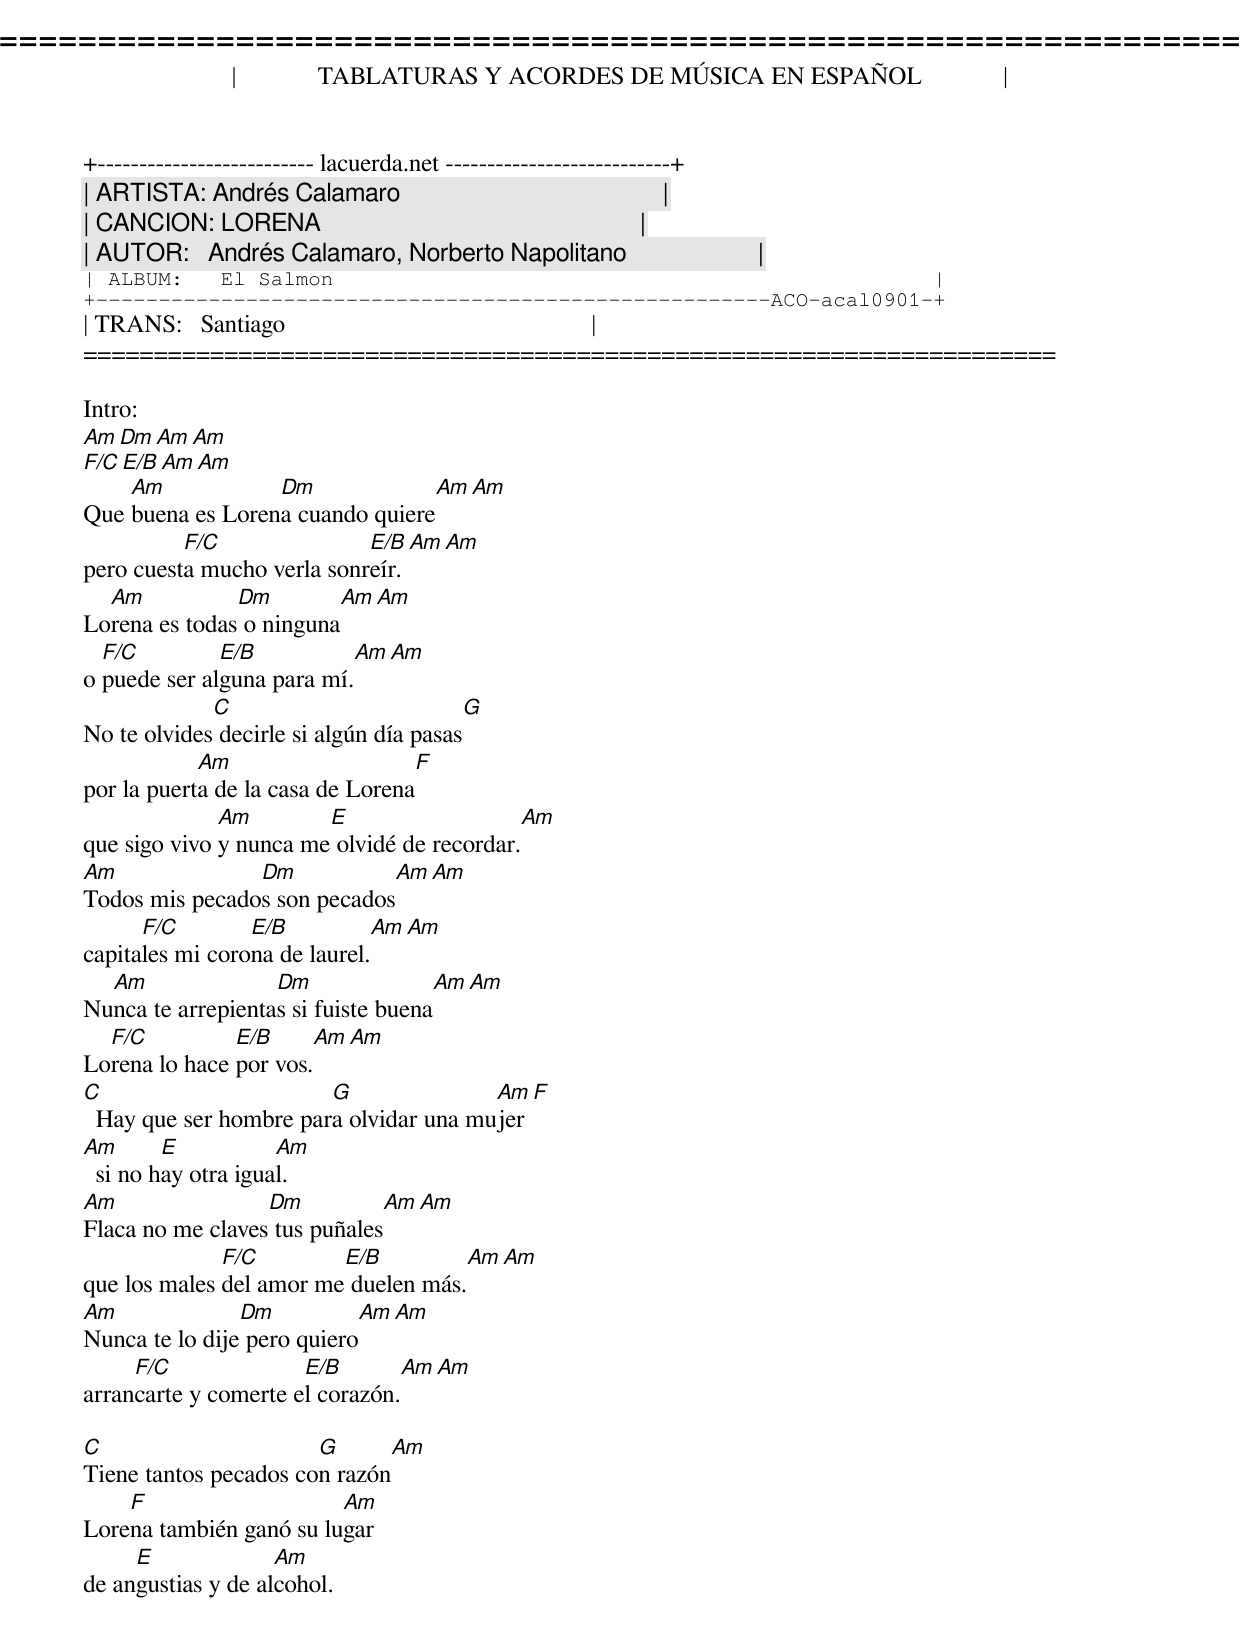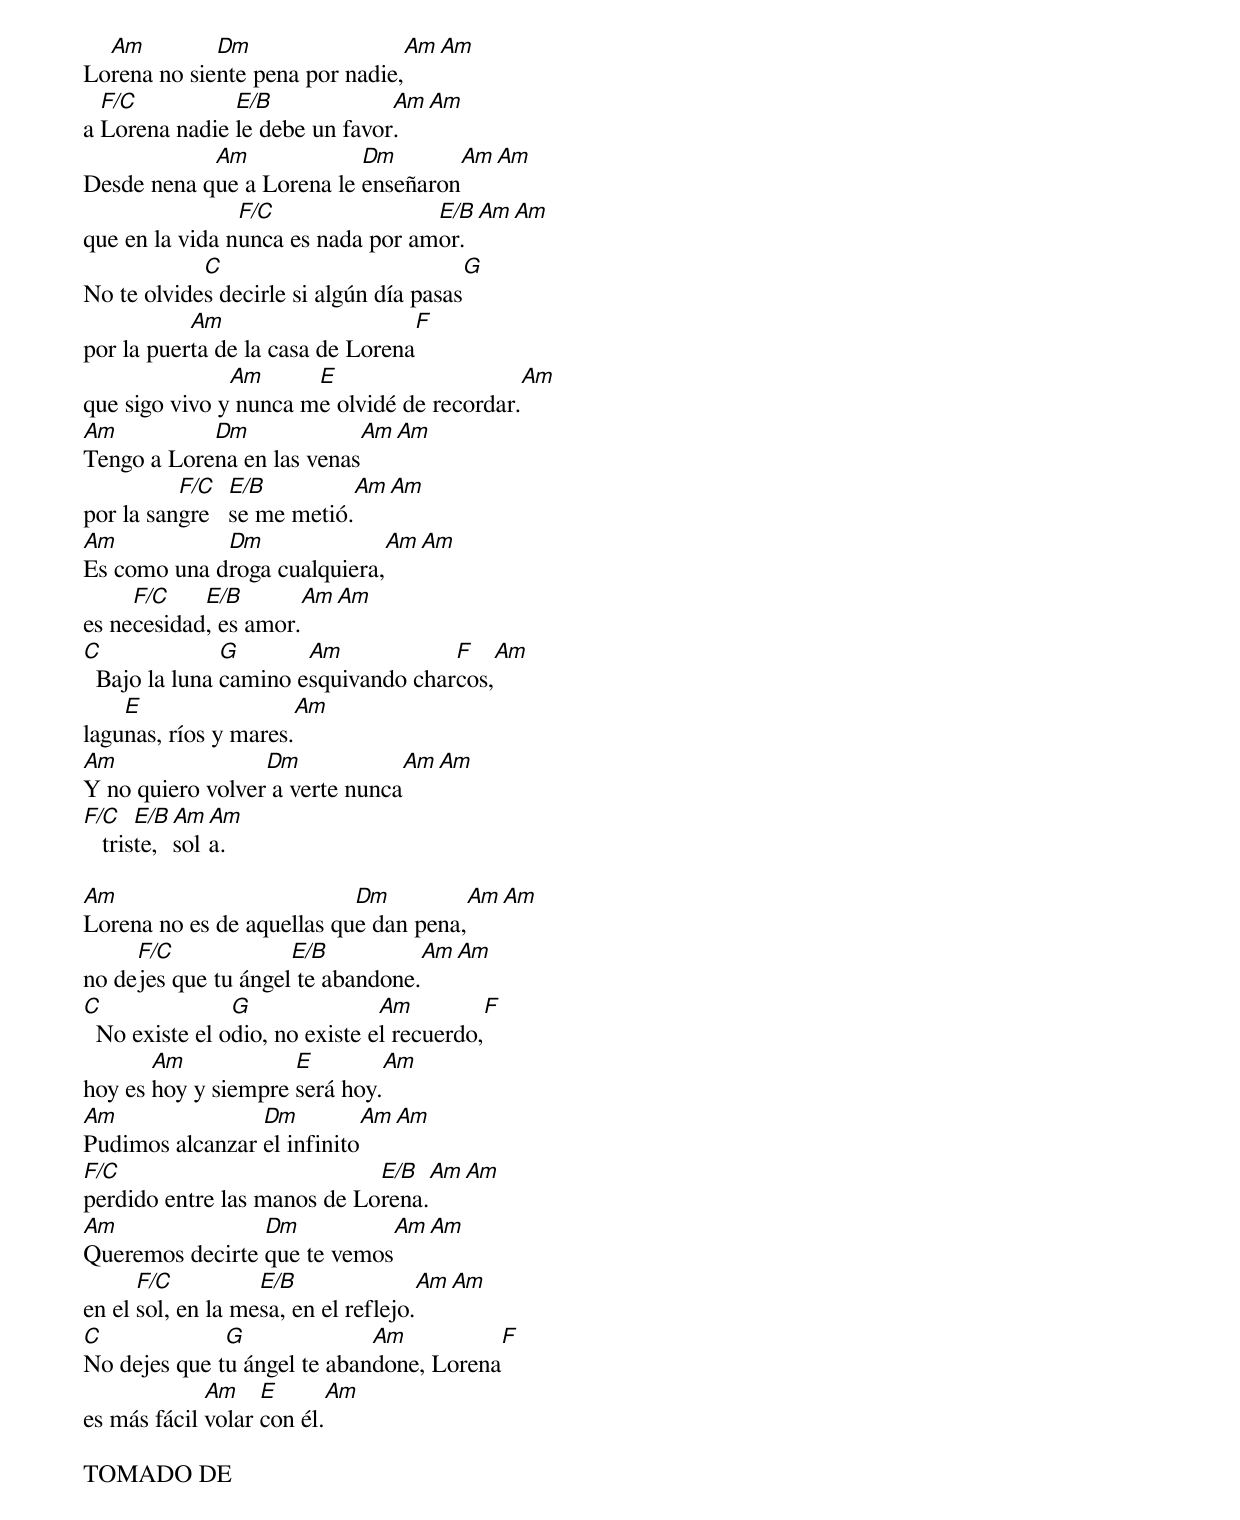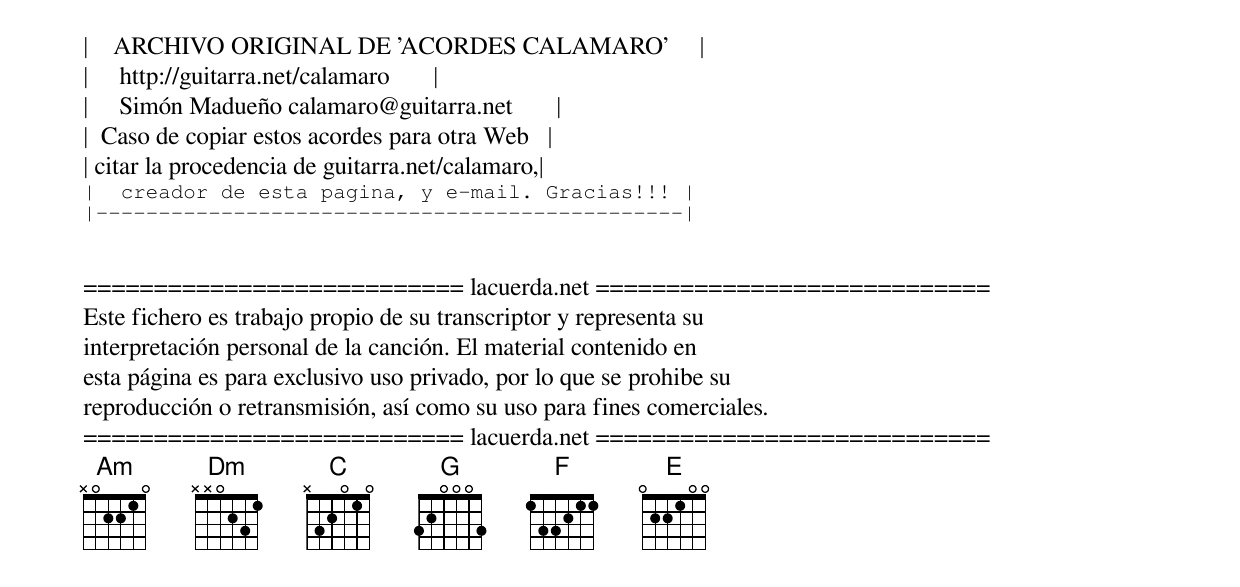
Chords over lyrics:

=====================================================================
|             TABLATURAS Y ACORDES DE MÚSICA EN ESPAÑOL             |
+-------------------------- lacuerda.net ---------------------------+
| ARTISTA: Andrés Calamaro                                          |
| CANCION: LORENA                                                   |
| AUTOR:   Andrés Calamaro, Norberto Napolitano                     |
| ALBUM:   El Salmon                                                |
+------------------------------------------------------ACO-acal0901-+
| TRANS:   Santiago                                                 |
=====================================================================

Intro:
Am Dm Am Am
F/C E/B Am Am
    Am            Dm                    Am Am
Que buena es Lorena cuando quiere
          F/C               E/B          Am Am
pero cuesta mucho verla sonreír.
  Am           Dm         Am   Am
Lorena es todas o ninguna
  F/C         E/B                Am Am
o puede ser alguna para mí.
             C                            G
No te olvides decirle si algún día pasas
            Am                           F
por la puerta de la casa de Lorena
              Am        E                          Am
que sigo vivo y nunca me olvidé de recordar.
Am              Dm                 Am Am
Todos mis pecados son pecados
      F/C        E/B            Am Am
capitales mi corona de laurel.
  Am               Dm                    Am   Am
Nunca te arrepientas si fuiste buena
  F/C          E/B      Am Am
Lorena lo hace por vos.
C                       G               Am            F
  Hay que ser hombre para olvidar una mujer
Am       E           Am
  si no hay otra igual.
Am                Dm             Am Am
Flaca no me claves tus puñales
              F/C        E/B                   Am Am
que los males del amor me duelen más.
Am              Dm          Am Am
Nunca te lo dije pero quiero
     F/C              E/B          Am Am
arrancarte y comerte el corazón.

C                      G             Am
Tiene tantos pecados con razón
    F                    Am
Lorena también ganó su lugar
     E              Am
de angustias y de alcohol.
  Am         Dm                    Am Am
Lorena no siente pena por nadie,
  F/C          E/B             Am Am
a Lorena nadie le debe un favor.
            Am             Dm              Am Am
Desde nena que a Lorena le enseñaron
                F/C                E/B       Am Am
que en la vida nunca es nada por amor.
            C                             G
No te olvides decirle si algún día pasas
           Am                            F
por la puerta de la casa de Lorena
               Am      E                          Am
que sigo vivo y nunca me olvidé de recordar.
Am          Dm               Am Am
Tengo a Lorena en las venas
          F/C   E/B            Am Am
por la sangre   se me metió.
Am           Dm                Am Am
Es como una droga cualquiera,
     F/C    E/B         Am Am
es necesidad, es amor.
C              G       Am            F     Am
  Bajo la luna camino esquivando charcos,
    E                 Am
lagunas, ríos y mares.
Am                Dm             Am Am
Y no quiero volver a verte nunca
F/C    E/B  Am Am
   triste,  sola.

Am                         Dm                Am Am
Lorena no es de aquellas que dan pena,
     F/C             E/B               Am  Am
no dejes que tu ángel te abandone.
C               G               Am         F
  No existe el odio, no existe el recuerdo,
       Am            E             Am
hoy es hoy y siempre será hoy.
Am               Dm           Am Am
Pudimos alcanzar el infinito
F/C                          E/B        Am Am
perdido entre las manos de Lorena.
Am               Dm             Am Am
Queremos decirte que te vemos
      F/C          E/B                 Am Am
en el sol, en la mesa, en el reflejo.
C             G              Am                    F
No dejes que tu ángel te abandone, Lorena
             Am    E         Am
es más fácil volar con él.

TOMADO DE

|    ARCHIVO ORIGINAL DE 'ACORDES CALAMARO'     |
|     http://guitarra.net/calamaro       |
|     Simón Madueño calamaro@guitarra.net       |
|  Caso de copiar estos acordes para otra Web   |
| citar la procedencia de guitarra.net/calamaro,|
|  creador de esta pagina, y e-mail. Gracias!!! |
|-----------------------------------------------|


=========================== lacuerda.net ============================
Este fichero es trabajo propio de su transcriptor y representa su
interpretación personal de la canción. El material contenido en
esta página es para exclusivo uso privado, por lo que se prohibe su
reproducción o retransmisión, así como su uso para fines comerciales.
=========================== lacuerda.net ============================
